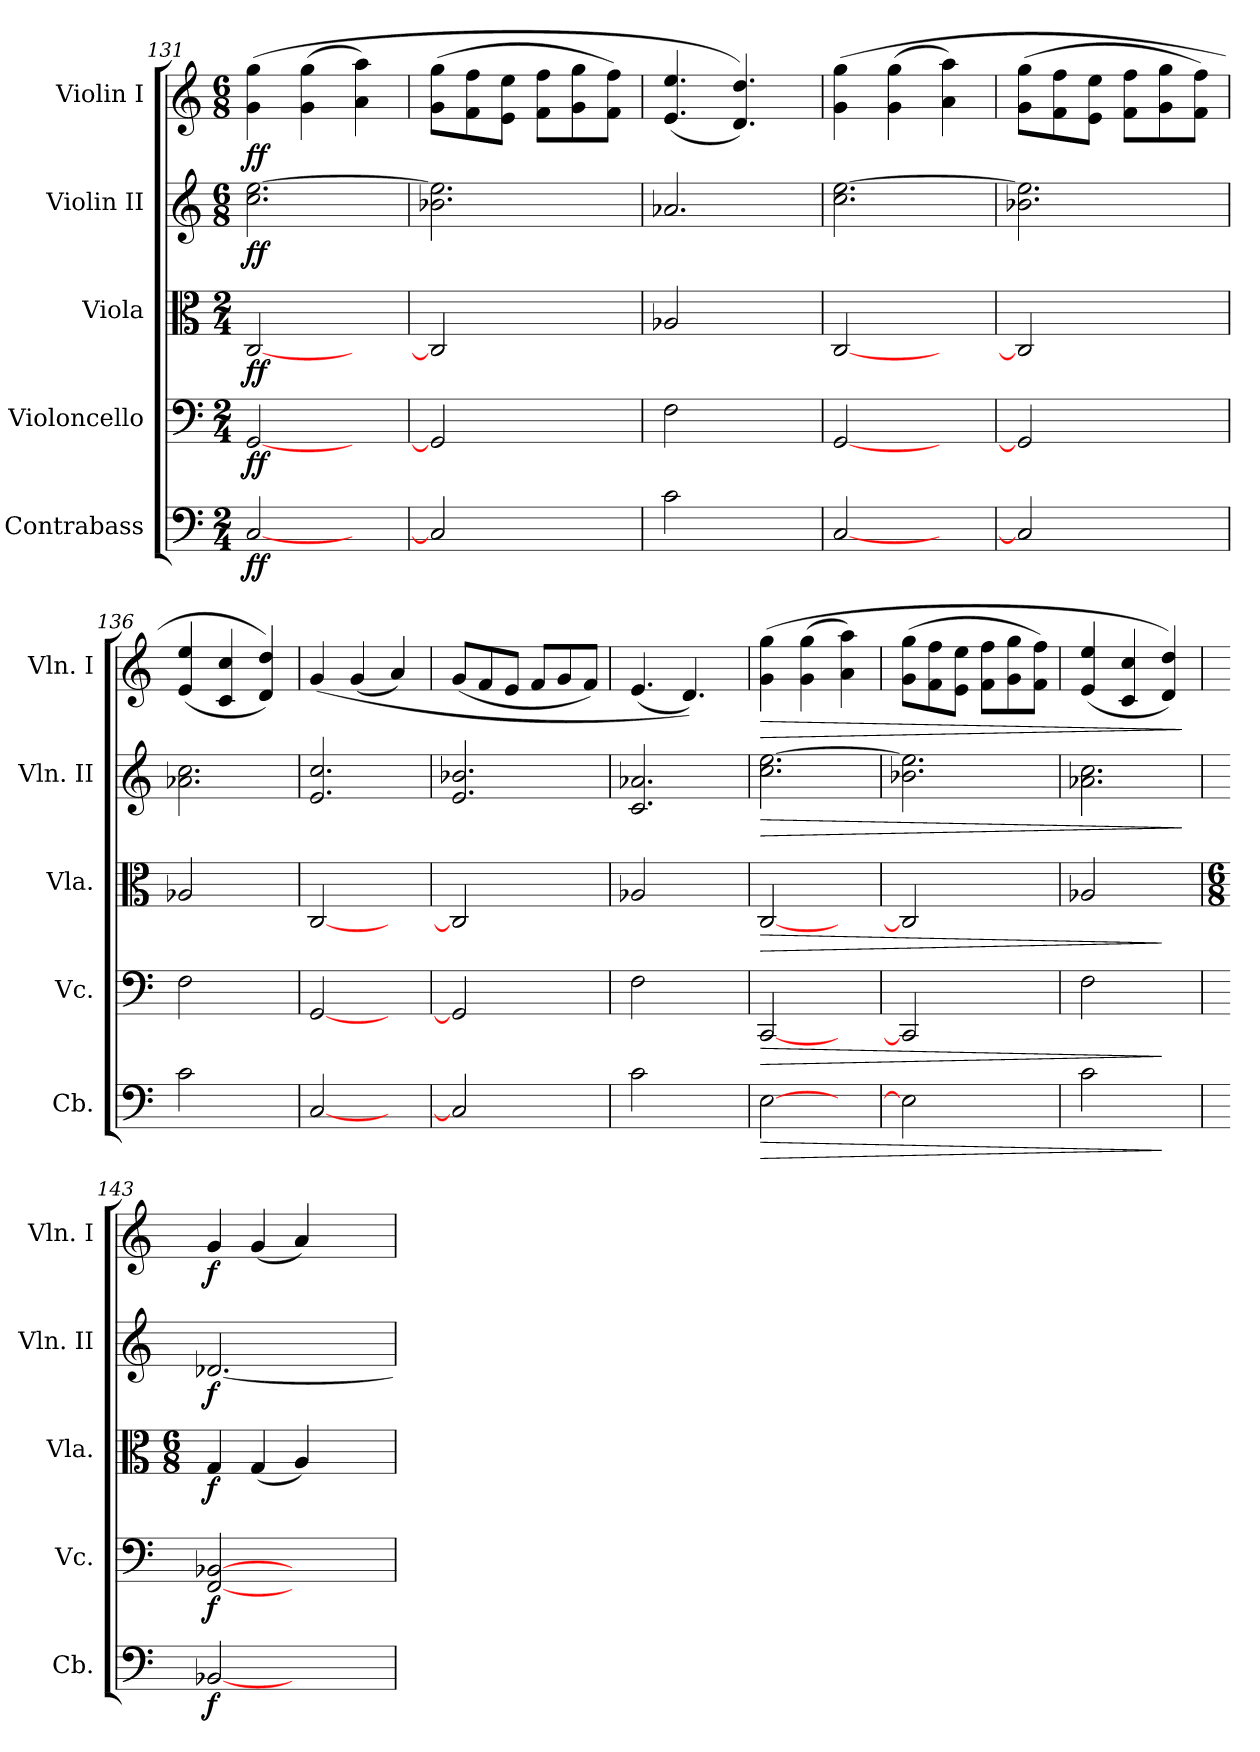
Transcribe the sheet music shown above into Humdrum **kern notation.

**kern	**dynam	**kern	**dynam	**kern	**dynam	**kern	**dynam	**kern	**dynam
*part5	*part5	*part4	*part4	*part3	*part3	*part2	*part2	*part1	*part1
*staff5	*staff5	*staff4	*staff4	*staff3	*staff3	*staff2	*staff2	*staff1	*staff1
*I"Contrabass	*	*I"Violoncello	*	*I"Viola	*	*I"Violin II	*	*I"Violin I	*
*I'Cb.	*	*I'Vc.	*	*I'Vla.	*	*I'Vln. II	*	*I'Vln. I	*
*clefF4	*	*clefF4	*	*clefC3	*	*clefG2	*	*clefG2	*
*ITrd7c12	*	*	*	*	*	*	*	*	*
*k[]	*	*k[]	*	*k[]	*	*k[]	*	*k[]	*
*M2/4	*	*M2/4	*	*M2/4	*	*M6/8	*	*M6/8	*
=131	=131	=131	=131	=131	=131	=131	=131	=131	=131
!	!LO:DY:b	!	!LO:DY:b	!	!LO:DY:b	!	!LO:DY:b	!	!LO:DY:b
[2CC/	ff	[2GG/	ff	[2C/	ff	2.cc\ [2.ee\	ff	(>4g\ 4gg\	ff
.	.	.	.	.	.	.	.	(>4g\ 4gg\	.
4ryy	.	4ryy	.	4ryy	.	.	.	4a\ 4aa\)	.
=132	=132	=132	=132	=132	=132	=132	=132	=132	=132
2CC/]	.	2GG/]	.	2C/]	.	2.b-X\ 2.ee\]	.	(>8g\ 8gg\L	.
.	.	.	.	.	.	.	.	8f\ 8ff\	.
.	.	.	.	.	.	.	.	8e\ 8ee\J	.
.	.	.	.	.	.	.	.	8f\ 8ff\L	.
4ryy	.	4ryy	.	4ryy	.	.	.	8g\ 8gg\	.
.	.	.	.	.	.	.	.	8f\ 8ff\J)	.
=133	=133	=133	=133	=133	=133	=133	=133	=133	=133
2C\	.	2F\	.	2A-X/	.	2.a-X/	.	(<4.e/ 4.ee/	.
.	.	.	.	.	.	.	.	4.d/ 4.dd/))	.
4ryy	.	4ryy	.	4ryy	.	.	.	.	.
=134	=134	=134	=134	=134	=134	=134	=134	=134	=134
[2CC/	.	[2GG/	.	[2C/	.	2.cc\ [2.ee\	.	(>4g\ 4gg\	.
.	.	.	.	.	.	.	.	(>4g\ 4gg\	.
4ryy	.	4ryy	.	4ryy	.	.	.	4a\ 4aa\)	.
=135	=135	=135	=135	=135	=135	=135	=135	=135	=135
2CC/]	.	2GG/]	.	2C/]	.	2.b-X\ 2.ee\]	.	(>8g\ 8gg\L	.
.	.	.	.	.	.	.	.	8f\ 8ff\	.
.	.	.	.	.	.	.	.	8e\ 8ee\J	.
.	.	.	.	.	.	.	.	8f\ 8ff\L	.
4ryy	.	4ryy	.	4ryy	.	.	.	8g\ 8gg\	.
.	.	.	.	.	.	.	.	8f\ 8ff\J)	.
=136	=136	=136	=136	=136	=136	=136	=136	=136	=136
2C\	.	2F\	.	2A-X/	.	2.a-X\ 2.cc\	.	(<4e/ 4ee/	.
.	.	.	.	.	.	.	.	4c/ 4cc/	.
4ryy	.	4ryy	.	4ryy	.	.	.	4d/ 4dd/))	.
!!LO:PB:g=z
=137	=137	=137	=137	=137	=137	=137	=137	=137	=137
[2CC/	.	[2GG/	.	[2C/	.	2.e/ 2.cc/	.	(>4g/	.
.	.	.	.	.	.	.	.	(<4g/	.
4ryy	.	4ryy	.	4ryy	.	.	.	4a/)	.
=138	=138	=138	=138	=138	=138	=138	=138	=138	=138
2CC/]	.	2GG/]	.	2C/]	.	2.e/ 2.b-X/	.	(<8g/L	.
.	.	.	.	.	.	.	.	8f/	.
.	.	.	.	.	.	.	.	8e/J	.
.	.	.	.	.	.	.	.	8f/L	.
4ryy	.	4ryy	.	4ryy	.	.	.	8g/	.
.	.	.	.	.	.	.	.	8f/J)	.
=139	=139	=139	=139	=139	=139	=139	=139	=139	=139
2C\	.	2F\	.	2A-X/	.	2.c/ 2.a-X/	.	(<4.e/	.
.	.	.	.	.	.	.	.	4.d/))	.
4ryy	.	4ryy	.	4ryy	.	.	.	.	.
=140	=140	=140	=140	=140	=140	=140	=140	=140	=140
!	!LO:HP:b	!	!LO:HP:b	!	!LO:HP:b	!	!LO:HP:b	!	!LO:HP:b
[2EE\	>	[2CC/	>	[2C/	>	2.cc\ [2.ee\	>	(>4g\ 4gg\	>
.	.	.	.	.	.	.	.	(>4g\ 4gg\	.
4ryy	.	4ryy	.	4ryy	.	.	.	4a\ 4aa\)	.
=141	=141	=141	=141	=141	=141	=141	=141	=141	=141
2EE\]	.	2CC/]	.	2C/]	.	2.b-X\ 2.ee\]	.	(>8g\ 8gg\L	.
.	.	.	.	.	.	.	.	8f\ 8ff\	.
.	.	.	.	.	.	.	.	8e\ 8ee\J	.
.	.	.	.	.	.	.	.	8f\ 8ff\L	.
4ryy	.	4ryy	.	4ryy	.	.	.	8g\ 8gg\	.
.	.	.	.	.	.	.	.	8f\ 8ff\J)	.
=142	=142	=142	=142	=142	=142	=142	=142	=142	=142
2C\	.	2F\	.	2A-X/	.	2.a-X\ 2.cc\	.	(<4e/ 4ee/	.
.	.	.	.	.	.	.	.	4c/ 4cc/	.
4ryy	]	4ryy	]	4ryy	]	.	.	4d/ 4dd/))	.
.	.	.	.	.	.	.	]	.	]
=143	=143	=143	=143	=143	=143	=143	=143	=143	=143
*	*	*	*	*M6/8	*	*	*	*	*
!	!LO:DY:b	!	!LO:DY:b	!	!LO:DY:b	!	!LO:DY:b	!	!LO:DY:b
[2BBB-X/	f	[2FF/ [2BB-X/	f	4G/	f	[2.d-X/	f	4g/	f
.	.	.	.	(<4G/	.	.	.	(<4g/	.
4ryy	.	4ryy	.	4A/)	.	.	.	4a/)	.
=	=	=	=	=	=	=	=	=	=
*-	*-	*-	*-	*-	*-	*-	*-	*-	*-
